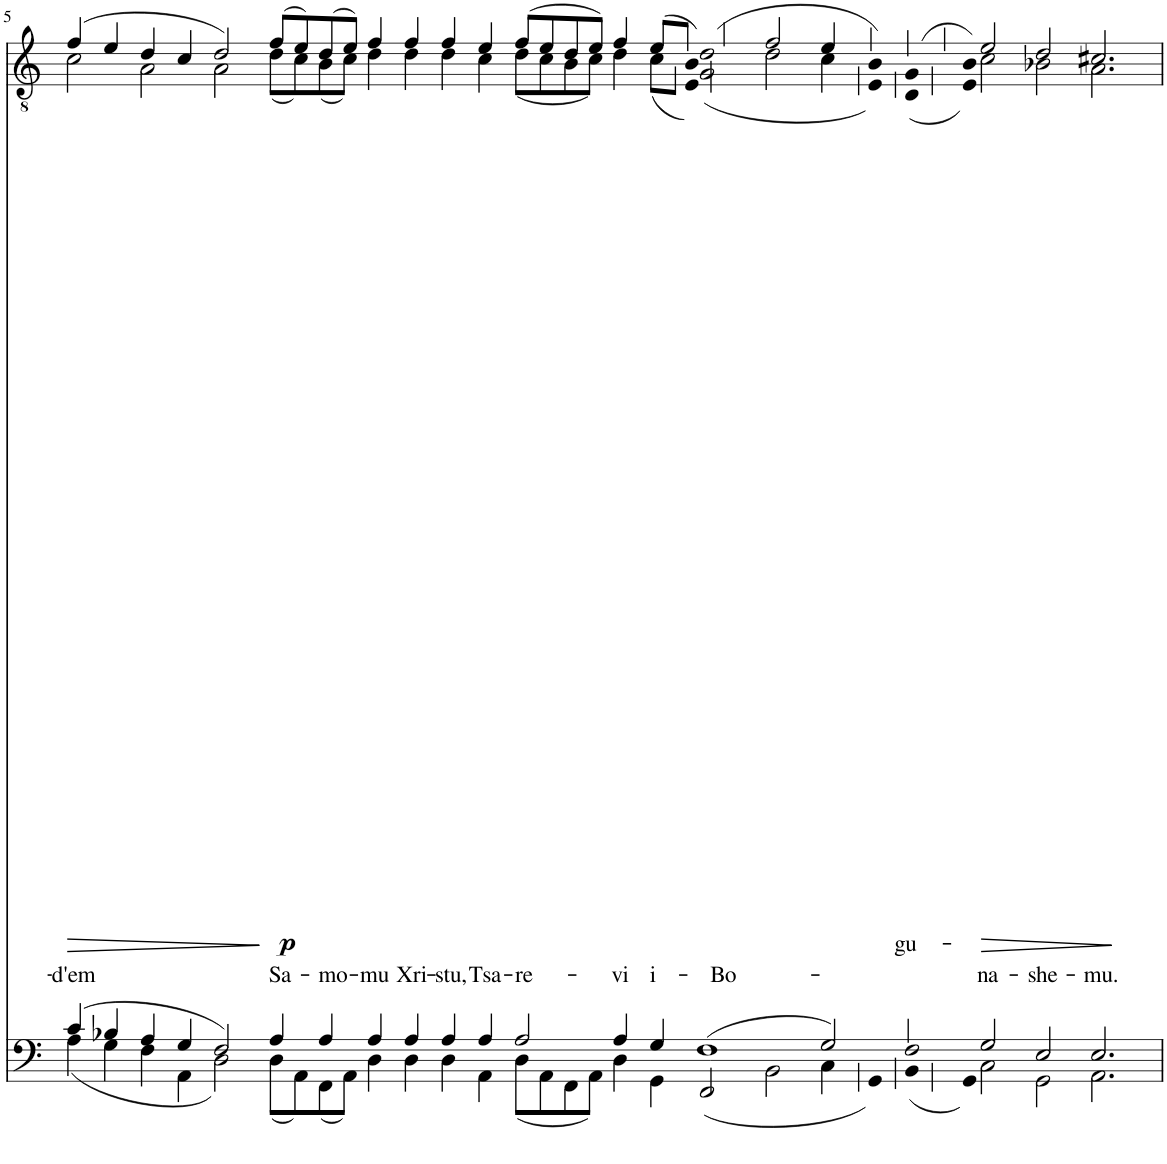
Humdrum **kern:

**kern	**kern	**text	**dynam
*part2	*part1	*part1	*part1
*staff2	*staff1	*staff1	*staff1
*I"Piano	*I"Piano	*	*
*I'Pno	*I'Pno	*	*
!!LO:PB:g=z
*clefF4	*clefGv2	*	*
*k[]	*k[]	*	*
*M17/4	*M12/4	*	*
=5	=5	=5	=5
*^	*	*	*
!	!	!	!LO:LY:b	!LO:HP:b
*	*	*^	*	*
(4c/	(4A\	(4f/	2c\	-d'em	>
4B-X/	4G\	4e/	.	.	.
4A/	4F\	4d/	2A\	.	.
4G/	4AA\	4c/	.	.	.
2F/)	2D\)	2d/)	2A\	.	.
*v	*v	*	*	*	*
*	*v	*v	*	*
.	.	.	]
=6-	=6-	=6-	=6-
*^	*	*	*
!	!	!	!LO:LY:b	!LO:DY:b
*	*	*^	*	*
4A/	(8D\L	(8f/L	(8d\L	Sa-	p
.	8AA\)	8e/)	8c\)	.	.
!	!	!	!	!LO:LY:b	!
4A/	(8FF\	(8d/	(8B\	-mo-	.
.	8AA\J)	8e/J)	8c\J)	.	.
!	!	!	!	!LO:LY:b	!
4A/	4D\	4f/	4d\	-mu	.
!	!	!	!	!LO:LY:b	!
4A/	4D\	4f/	4d\	Xri-	.
!	!	!	!	!LO:LY:b	!
4A/	4D\	4f/	4d\	-stu,	.
!	!	!	!	!LO:LY:b	!
4A/	4AA\	4e/	4c\	Tsa-	.
=7-	=7-	=7-	=7-	=7-	=7-
*M4/4	*	*M4/4	*	*	*
!	!	!	!	!LO:LY:b	!
2A/	(8D\L	(8f/L	(8d\L	-re-	.
.	8AA\	8e/	8c\	.	.
.	8FF\	8d/	8B\	.	.
.	8AA\J)	8e/J)	8c\J)	.	.
!	!	!	!	!LO:LY:b	!
4A/	4D\	4f/	4d\	-vi	.
!	!	!	!	!LO:LY:b	!
4G/	4GG\	(8e/L	(8c\L	i-	.
.	.	8d/J)	8B\J)	.	.
=8-	=8-	=8-	=8-	=8-	=8-
*	*	*M8/4	*	*	*
!	!	!	!	!LO:LY:b	!
(1G	(2C\	(2e/	(2c\	-Bo-	.
.	2BB\	2f/	2d\	.	.
2G/)	4C\	4e/	4c\	.	.
.	4D\)	4d/)	4B\)	.	.
!	!	!	!	!LO:LY:b	!
2G/	(4E\	(4c/	(4A\	-gu-	.
.	4D\)	4d/)	4B\)	.	.
=9-	=9-	=9-	=9-	=9-	=9-
*M7/4	*	*M7/4	*	*	*
!	!	!	!	!LO:LY:b	!LO:HP:b
2G/	2C\	2e/	2c\	-na-	>
!	!	!	!	!LO:LY:b	!
2E/	2GG\	2d/	2B-X\	-she-	.
!	!	!	!	!LO:LY:b	!
2.E/	2.AA\	2.c#X/	2.A\	-mu.	.
*v	*v	*	*	*	*
*	*v	*v	*	*
.	.	.	]
=	=	=	=
*-	*-	*-	*-
